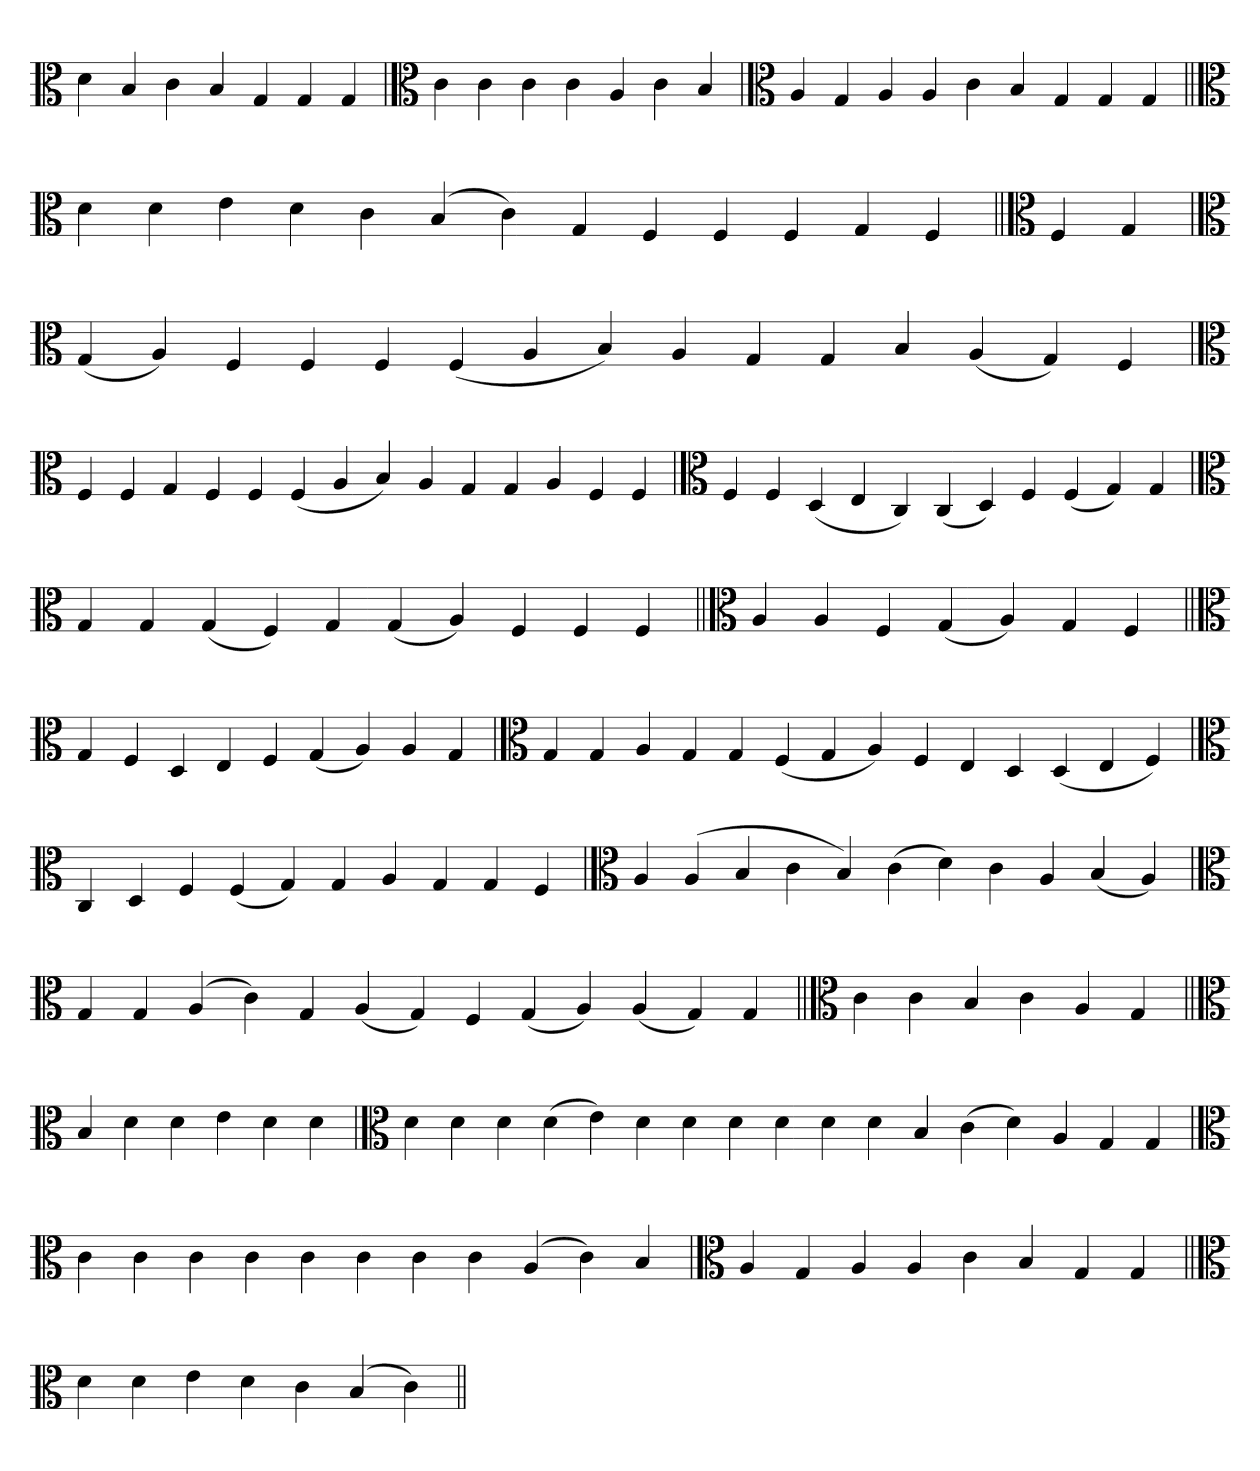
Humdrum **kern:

**kern
*part1
*staff1
*clefC3
=
4d
4B
4c
4B
4G
4G
4G
='
*clefC3
4c
4c
4c
4c
4A
4c
4B
=`
*clefC3
4A
4G
4A
4A
4c
4B
4G
4G
4G
=||
*clefC3
4d
4d
4e
4d
4c
(4B
4c)
4G
4F
4F
4F
4G
4F
=||
*clefC3
4F
4G
=`
*clefC3
(4G
4A)
4F
4F
4F
(4F
4A
4B)
4A
4G
4G
4B
(4A
4G)
4F
=
*clefC3
4F
4F
4G
4F
4F
(4F
4A
4B)
4A
4G
4G
4A
4F
4F
='
*clefC3
4F
4F
(4D
4E
4C)
(4C
4D)
4F
(4F
4G)
4G
=`
*clefC3
4G
4G
(4G
4F)
4G
(4G
4A)
4F
4F
4F
=||
*clefC3
4A
4A
4F
(4G
4A)
4G
4F
=||
*clefC3
4G
4F
4D
4E
4F
(4G
4A)
4A
4G
=`
*clefC3
4G
4G
4A
4G
4G
(4F
4G
4A)
4F
4E
4D
(4D
4E
4F)
='
*clefC3
4C
4D
4F
(4F
4G)
4G
4A
4G
4G
4F
=`
*clefC3
4A
(4A
4B
4c
4B)
(4c
4d)
4c
4A
(4B
4A)
=`
*clefC3
4G
4G
(4A
4c)
4G
(4A
4G)
4F
(4G
4A)
(4A
4G)
4G
=||
*clefC3
4c
4c
4B
4c
4A
4G
=||
*clefC3
4B
4d
4d
4e
4d
4d
=`
*clefC3
4d
4d
4d
(4d
4e)
4d
4d
4d
4d
4d
4d
4B
(4c
4d)
4A
4G
4G
='
*clefC3
4c
4c
4c
4c
4c
4c
4c
4c
(4A
4c)
4B
=`
*clefC3
4A
4G
4A
4A
4c
4B
4G
4G
=||
*clefC3
4d
4d
4e
4d
4c
(4B
4c)
=||
*-
